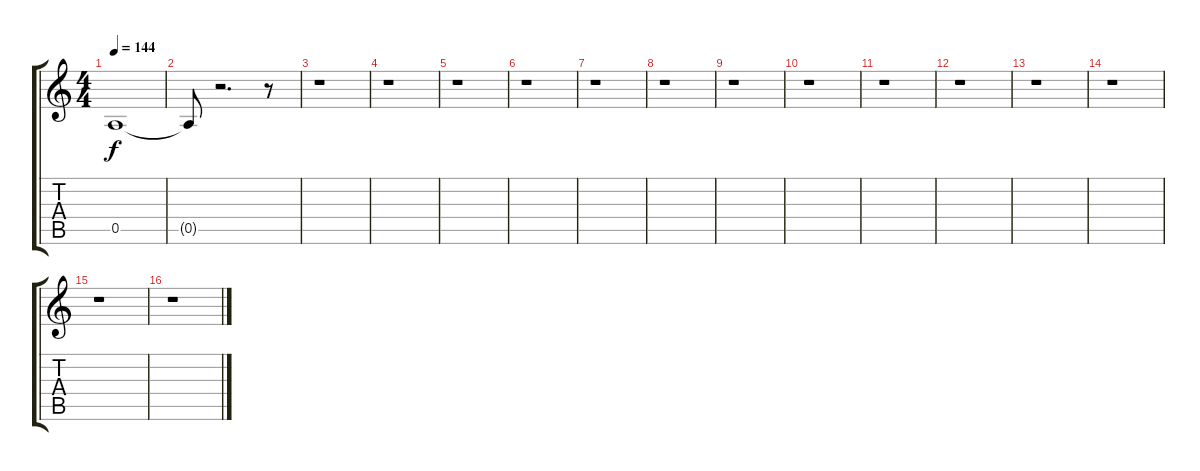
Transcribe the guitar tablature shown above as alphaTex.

\track "" {instrument distortionguitar}
\staff {score tabs}
\tuning (E4 B3 G3 D3 A2 E2) {hide}
\ts (4 4)
\tempo 144
\clef g2
\ks c
0.5.1{dy f} |
0.5{t}.8 r.2{d} r.8 |
r.1 |
r.1 |
r.1 |
r.1 |
r.1 |
r.1 |
r.1 |
r.1 |
r.1 |
r.1 |
r.1 |
r.1 |
r.1 |
r.1
